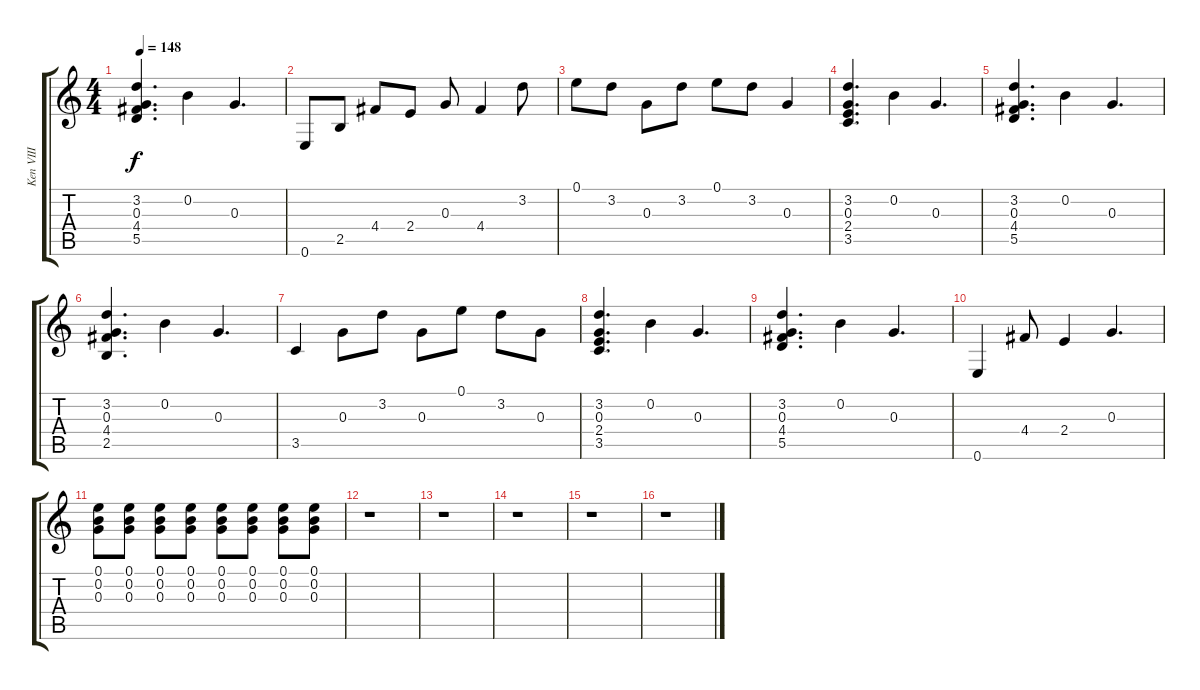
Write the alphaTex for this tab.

\track ("Ken VIII" "Ken VIII") {instrument acousticguitarsteel}
\staff {score tabs}
\tuning (E4 B3 G3 D3 A2 E2) {hide}
\ts (4 4)
\tempo 148
\clef g2
\ks c
(3.2 0.3 4.4 5.5).4{d dy f} 0.2.4 0.3.4{d} |
0.6.8 2.5.8 4.4.8 2.4.8 0.3.8 4.4.4 3.2.8 |
0.1.8 3.2.8 0.3.8 3.2.8 0.1.8 3.2.8 0.3.4 |
(3.2 0.3 2.4 3.5).4{d} 0.2.4 0.3.4{d} |
(3.2 0.3 4.4 5.5).4{d} 0.2.4 0.3.4{d} |
(3.2 0.3 4.4 2.5).4{d} 0.2.4 0.3.4{d} |
3.5.4 0.3.8 3.2.8 0.3.8 0.1.8 3.2.8 0.3.8 |
(3.2 0.3 2.4 3.5).4{d} 0.2.4 0.3.4{d} |
(3.2 0.3 4.4 5.5).4{d} 0.2.4 0.3.4{d} |
0.6.4 4.4.8 2.4.4 0.3.4{d} |
(0.1 0.2 0.3).8 (0.1 0.2 0.3).8 (0.1 0.2 0.3).8 (0.1 0.2 0.3).8 (0.1 0.2 0.3).8 (0.1 0.2 0.3).8 (0.1 0.2 0.3).8 (0.1 0.2 0.3).8 |
r.1 |
r.1 |
r.1 |
r.1 |
r.1
